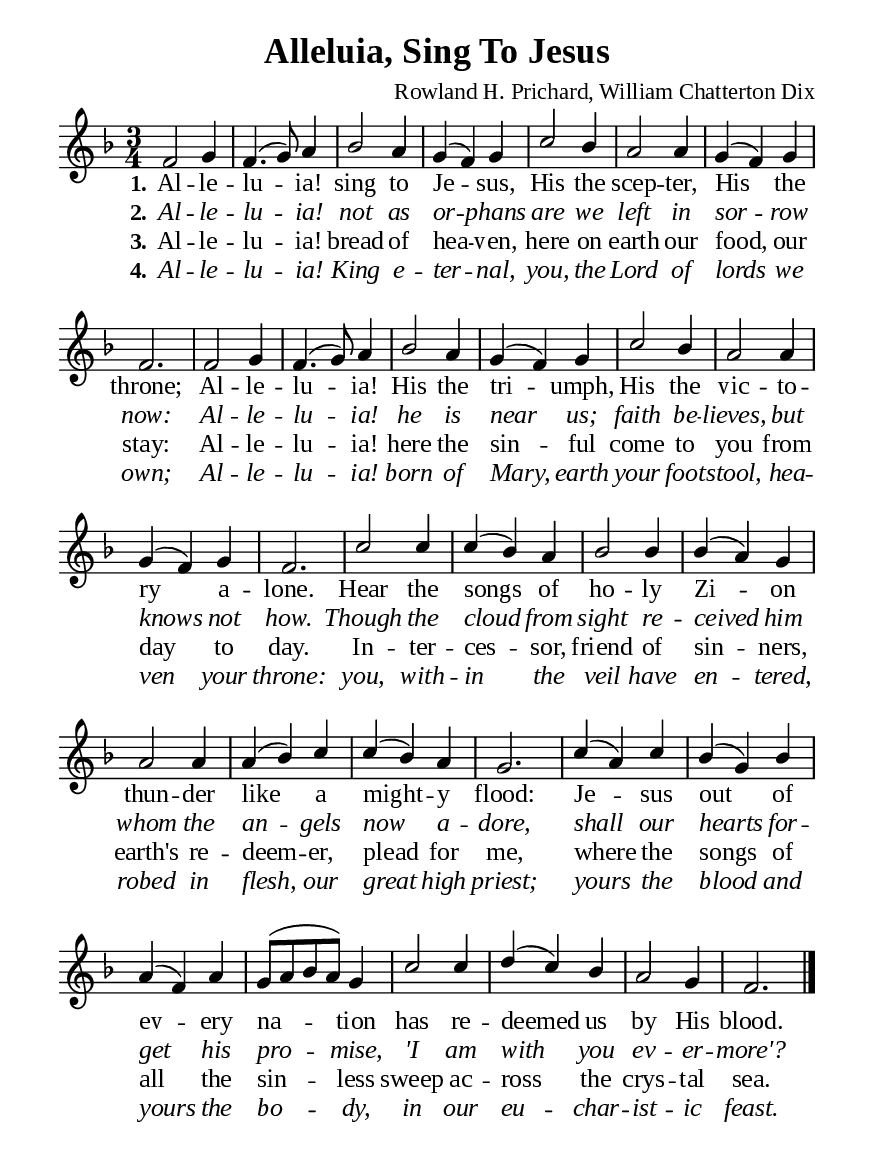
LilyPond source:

\version "2.18.2"

\header {
  title = "Alleluia, Sing To Jesus"
  composer = "Rowland H. Prichard, William Chatterton Dix"
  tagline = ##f
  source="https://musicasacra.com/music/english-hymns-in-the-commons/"
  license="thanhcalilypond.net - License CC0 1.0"
}

global= {
  \key f \major
  \time 3/4
  \override Score.BarNumber.break-visibility = ##(#f #f #f)
}

\paper {
  #(set-paper-size "a5")
  top-margin = 10\mm
  bottom-margin = 5\mm
  left-margin = 10\mm
  right-margin = 10\mm
  indent = #0
  #(define fonts
	 (make-pango-font-tree "Liberation Serif"
	 		       "Liberation Serif"
			       "Liberation Serif"
			       (/ 20 20)))
  system-system-spacing = #'((basic-distance . 3) (padding . 3))
}

printItalic = \with {
  \override LyricText.font-shape = #'italic
}

minorNote = #(define-music-function
  (parser location note)
  (ly:music?)
  #{
    \tweak font-size #-3
    #note
  #}
)

% Verse music
musicVerseSoprano = \relative c' {
  f2 g4 |
  f4. (g8) a4 |
  bes2 a4 |
  g (f) g |
  c2 bes4 |
  a2 a4 |
  g (f) g |
  f2. |
  f2 g4 |
  f4. (g8) a4 |
  bes2 a4 |
  g (f) g |
  c2 bes4 |
  a2 a4 |
  g (f) g |
  f2. |
  c'2 c4 |
  c (bes) a |
  bes2 bes4 |
  bes (a) g |
  a2 a4 |
  a (bes) c |
  c (bes) a |
  g2. |
  c4 (a) c |
  bes (g) bes |
  a (f) a |
  g8 (a bes a) g4 |
  c2 c4 |
  d (c) bes |
  a2 g4 |
  f2. \bar "|."
}

% Verse lyrics
verseOne = \lyricmode {
  \set stanza = #"1."
  Al -- le -- lu -- ia! sing to Je -- sus,
  His the scep -- ter, His the throne;
  Al -- le -- lu -- ia! His the tri -- umph,
  His the vic -- to -- ry a -- lone.
  Hear the songs of ho -- ly Zi -- on
  thun -- der like a might -- y flood:
  Je -- sus out of ev -- ery na -- tion
  has re -- deemed us by His blood.
}

verseTwo = \lyricmode {
  \set stanza = #"2."
  Al -- le -- lu -- ia! not as or -- phans
  are we left in sor -- row now:
  Al -- le -- lu -- ia! he is near us;
  faith be -- lieves, but knows not how.
  Though the cloud from sight re -- ceived him
  whom the an -- gels now a -- dore,
  shall our hearts for -- get his pro -- mise,
  'I am with you ev -- er -- more'?
}

verseThree = \lyricmode {
  \set stanza = #"3."
  Al -- le -- lu -- ia! bread of hea -- ven,
  here on earth our food, our stay:
  Al -- le -- lu -- ia! here the sin -- ful
  come to you from day to day.
  In -- ter -- ces -- sor, friend of sin -- ners,
  earth's re -- deem -- er, plead for me,
  where the songs of all the sin -- less
  sweep ac -- ross the crys -- tal sea.
}

verseFour = \lyricmode {
  \set stanza = #"4."
  Al -- le -- lu -- ia! King e -- ter -- nal,
  you, the Lord of lords we own;
  Al -- le -- lu -- ia! born of Mary,
  earth your foot -- stool, hea -- ven your throne:
  you, with -- in the veil have en -- tered,
  robed in flesh, our great high priest;
  yours the blood and yours the bo -- dy,
  in our eu -- char -- ist -- ic feast.
}

% Layout
\score {
    \new ChoirStaff <<
      \new Staff <<
        \clef "treble"
        \new Voice = "sopranos" { \voiceOne \global \stemUp \slurUp \musicVerseSoprano }
      >>
      \new Lyrics \lyricsto sopranos \verseOne
      \new Lyrics \printItalic \lyricsto sopranos \verseTwo
      \new Lyrics \lyricsto sopranos \verseThree
      \new Lyrics \printItalic \lyricsto sopranos \verseFour
    >>
}
